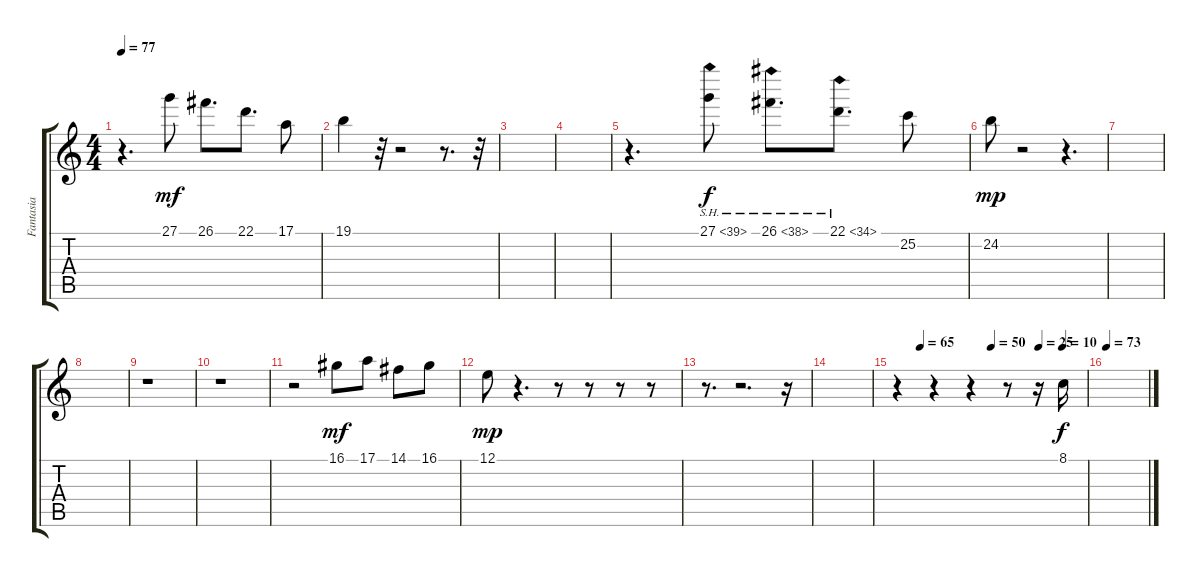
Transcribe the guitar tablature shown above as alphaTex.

\track ("Fantasia" "Fantasia") {instrument fx7echoes}
\staff {score tabs}
\tuning (E4 B3 G3 D3 A2 E2) {hide}
\ts (4 4)
\tempo 77
\clef g2
\ks c
r.4{d dy f} 27.1.8{dy mf} 26.1.8{d} 22.1.8{d} 17.1.8 |
19.1.4 r.32 r.2 r.8{d} r.32 |
|
|
r.4{d} 27.1{sh 12}.8{dy f} 26.1{sh 12}.8{d} 22.1{sh 12}.8{d} 25.2.8 |
24.2.8{dy mp} r.2 r.4{d} |
|
|
r.1 |
r.1 |
r.2 16.1.8{dy mf} 17.1.8 14.1.8 16.1.8 |
12.1.8{dy mp} r.4{d} r.8 r.8 r.8 r.8 |
r.8{d} r.2{d} r.16 |
|
\tempo (65 0.125)
\tempo (50 0.5)
\tempo (25 0.75)
\tempo (10 0.875)
r.4 r.4 r.4 r.8 r.16 8.1.16{dy f instrument seashore} |
\tempo 77
\tempo 73
